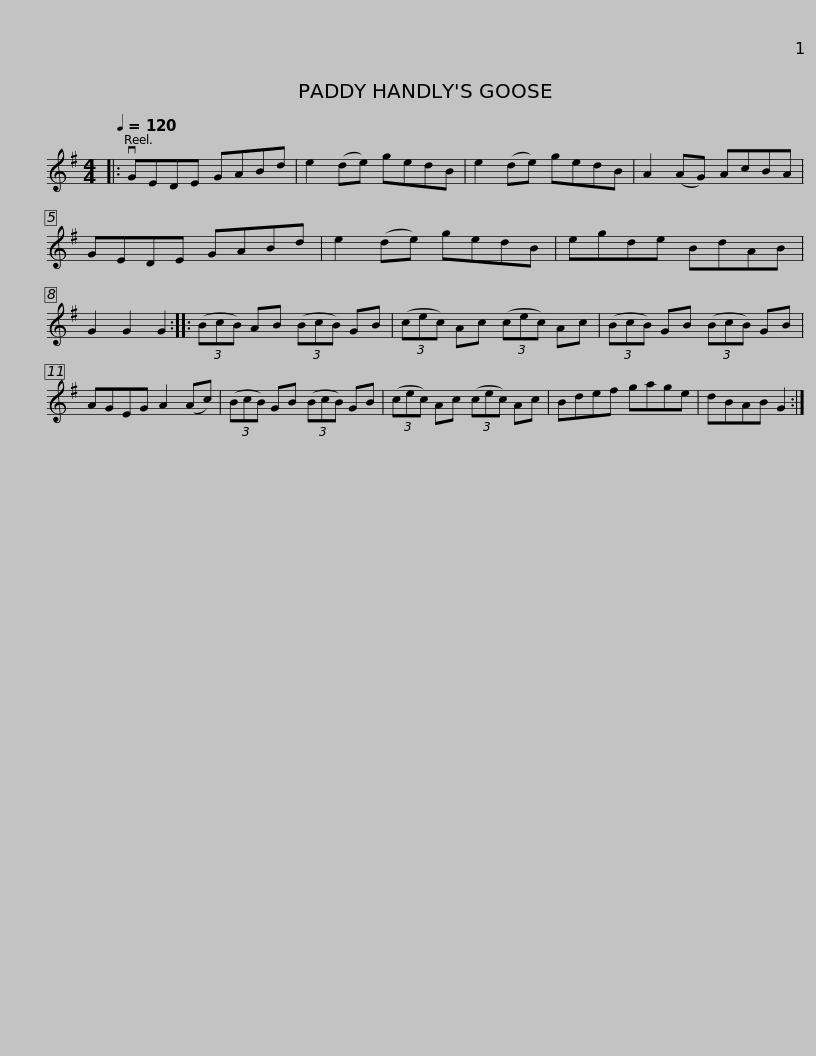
X:1
L:1/8
Q:1/4=120
M:4/4
I:linebreak $
K:G
V:1 treble
V:1
|: vGEDE GABd | e2 (de) gedB | e2 (de) gedB | A2 (AG) AcBA | GEDE GABd | %5
 e2 (de) gedB |$ egde BdAB | G2 G2 G2 :: (3(BcB) AB (3(BcB) GB | (3(cec) Ac (3(cec) Ac | %10
 (3(BcB) GB (3(BcB) GB |$ AGEG A2 (Ac) | (3(BcB) GB (3(BcB) GB | (3(cec) Ac (3(cec) Ac | Bdef gage | %15
 dBAB G2 :| %16
